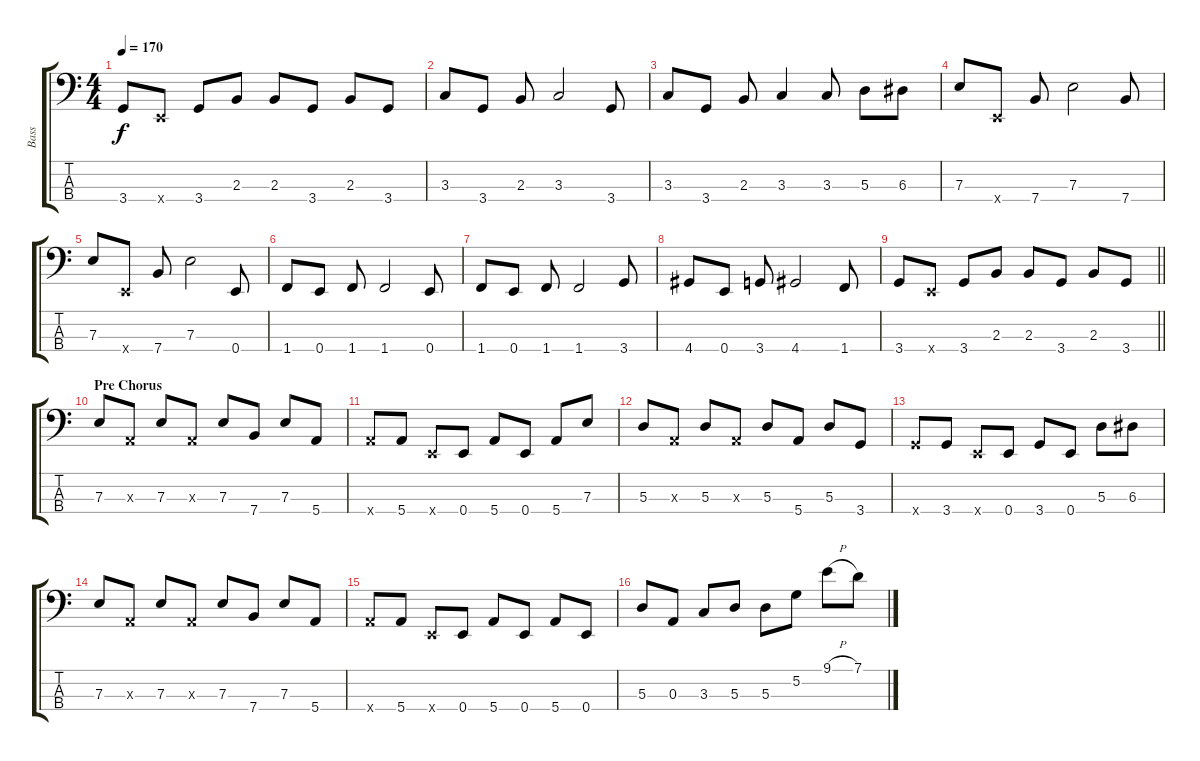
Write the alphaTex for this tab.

\track ("Bass" "Bass") {instrument slapbass1}
\staff {score tabs}
\tuning (G2 D2 A1 E1) {hide}
\ts (4 4)
\tempo 170
\clef f4
\ks c
3.4.8{dy f} 0.4{x}.8 3.4.8 2.3.8 2.3.8 3.4.8 2.3.8 3.4.8 |
3.3.8 3.4.8 2.3.8 3.3.2 3.4.8 |
3.3.8 3.4.8 2.3.8 3.3.4 3.3.8 5.3.8 6.3.8 |
7.3.8 0.4{x}.8 7.4.8 7.3.2 7.4.8 |
7.3.8 0.4{x}.8 7.4.8 7.3.2 0.4.8 |
1.4.8 0.4.8 1.4.8 1.4.2 0.4.8 |
1.4.8 0.4.8 1.4.8 1.4.2 3.4.8 |
4.4.8 0.4.8 3.4.8 4.4.2 1.4.8 |
\barLineRight lightlight
3.4.8 0.4{x}.8 3.4.8 2.3.8 2.3.8 3.4.8 2.3.8 3.4.8 |
\section ("" "Pre Chorus")
7.3.8 0.3{x}.8 7.3.8 0.3{x}.8 7.3.8 7.4.8 7.3.8 5.4.8 |
5.4{x}.8 5.4.8 0.4{x}.8 0.4.8 5.4.8 0.4.8 5.4.8 7.3.8 |
5.3.8 0.3{x}.8 5.3.8 0.3{x}.8 5.3.8 5.4.8 5.3.8 3.4.8 |
3.4{x}.8 3.4.8 0.4{x}.8 0.4.8 3.4.8 0.4.8 5.3.8 6.3.8 |
7.3.8 0.3{x}.8 7.3.8 0.3{x}.8 7.3.8 7.4.8 7.3.8 5.4.8 |
5.4{x}.8 5.4.8 0.4{x}.8 0.4.8 5.4.8 0.4.8 5.4.8 0.4.8 |
5.3.8 0.3.8 3.3.8 5.3.8 5.3.8 5.2.8 9.1{h}.8 7.1.8
